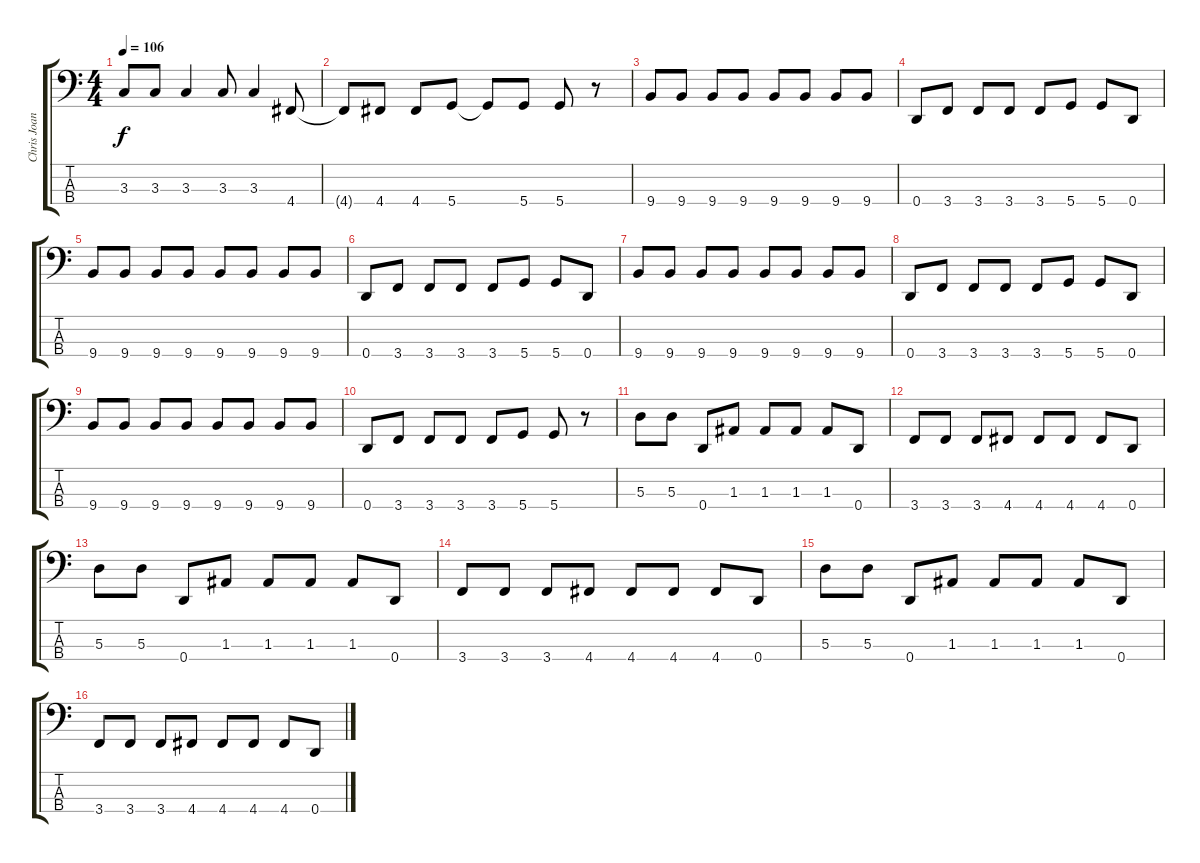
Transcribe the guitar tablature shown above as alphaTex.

\track ("Chris Joannou" "Chris Joan") {instrument electricbasspick}
\staff {score tabs}
\tuning (G2 D2 A1 D1) {hide}
\ts (4 4)
\tempo 106
\clef f4
\ks c
3.3{t}.8{dy f} 3.3.8 3.3.4 3.3.8 3.3.4 4.4.8 |
4.4{t}.8 4.4.8 4.4.8 5.4.8 5.4{t}.8 5.4.8 5.4.8 r.8 |
9.4.8 9.4.8 9.4.8 9.4.8 9.4.8 9.4.8 9.4.8 9.4.8 |
0.4.8 3.4.8 3.4.8 3.4.8 3.4.8 5.4.8 5.4.8 0.4.8 |
9.4.8 9.4.8 9.4.8 9.4.8 9.4.8 9.4.8 9.4.8 9.4.8 |
0.4.8 3.4.8 3.4.8 3.4.8 3.4.8 5.4.8 5.4.8 0.4.8 |
9.4.8 9.4.8 9.4.8 9.4.8 9.4.8 9.4.8 9.4.8 9.4.8 |
0.4.8 3.4.8 3.4.8 3.4.8 3.4.8 5.4.8 5.4.8 0.4.8 |
9.4.8 9.4.8 9.4.8 9.4.8 9.4.8 9.4.8 9.4.8 9.4.8 |
0.4.8 3.4.8 3.4.8 3.4.8 3.4.8 5.4.8 5.4.8 r.8 |
5.3.8 5.3.8 0.4.8 1.3.8 1.3.8 1.3.8 1.3.8 0.4.8 |
3.4.8 3.4.8 3.4.8 4.4.8 4.4.8 4.4.8 4.4.8 0.4.8 |
5.3.8 5.3.8 0.4.8 1.3.8 1.3.8 1.3.8 1.3.8 0.4.8 |
3.4.8 3.4.8 3.4.8 4.4.8 4.4.8 4.4.8 4.4.8 0.4.8 |
5.3.8 5.3.8 0.4.8 1.3.8 1.3.8 1.3.8 1.3.8 0.4.8 |
3.4.8 3.4.8 3.4.8 4.4.8 4.4.8 4.4.8 4.4.8 0.4.8
